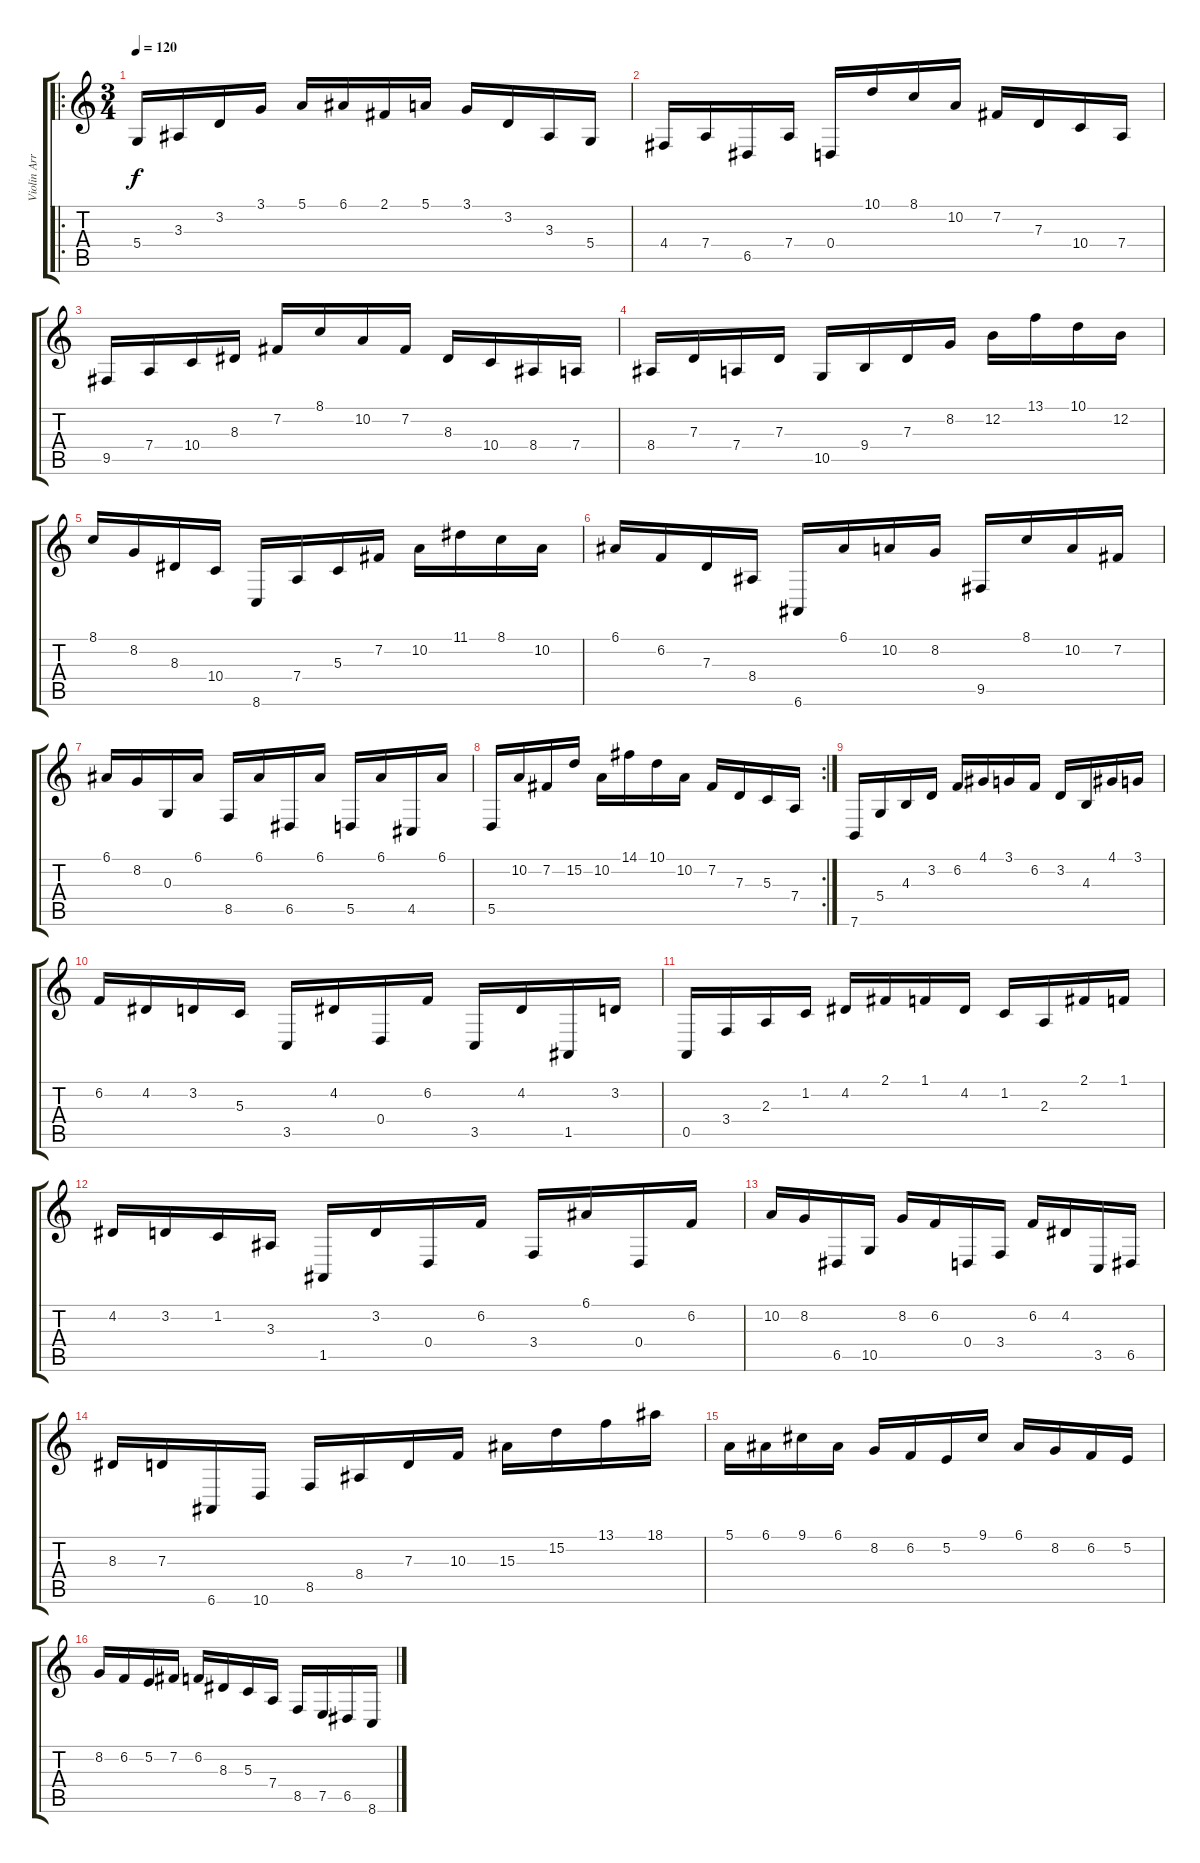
\track ("Violin Arr. For Guitar" "Violin Arr") {instrument violin}
\staff {score tabs}
\tuning (E4 B3 G3 D3 A2 E2) {hide}
\ro
\ts (3 4)
\tempo 120
\clef g2
\ks c
5.4.16{dy f instrument violin} 3.3.16 3.2.16 3.1.16 5.1.16 6.1.16 2.1.16 5.1.16 3.1.16 3.2.16 3.3.16 5.4.16 |
4.4.16 7.4.16 6.5.16 7.4.16 0.4.16 10.1.16 8.1.16 10.2.16 7.2.16 7.3.16 10.4.16 7.4.16 |
9.5.16 7.4.16 10.4.16 8.3.16 7.2.16 8.1.16 10.2.16 7.2.16 8.3.16 10.4.16 8.4.16 7.4.16 |
8.4.16 7.3.16 7.4.16 7.3.16 10.5.16 9.4.16 7.3.16 8.2.16 12.2.16 13.1.16 10.1.16 12.2.16 |
8.1.16 8.2.16 8.3.16 10.4.16 8.6.16 7.4.16 5.3.16 7.2.16 10.2.16 11.1.16 8.1.16 10.2.16 |
6.1.16 6.2.16 7.3.16 8.4.16 6.6.16 6.1.16 10.2.16 8.2.16 9.5.16 8.1.16 10.2.16 7.2.16 |
6.1.16 8.2.16 0.3.16 6.1.16 8.5.16 6.1.16 6.5.16 6.1.16 5.5.16 6.1.16 4.5.16 6.1.16 |
\rc 2
5.5.16 10.2.16 7.2.16 15.2.16 10.2.16 14.1.16 10.1.16 10.2.16 7.2.16 7.3.16 5.3.16 7.4.16 |
7.6.16 5.4.16 4.3.16 3.2.16 6.2.16 4.1.16 3.1.16 6.2.16 3.2.16 4.3.16 4.1.16 3.1.16 |
6.2.16 4.2.16 3.2.16 5.3.16 3.5.16 4.2.16 0.4.16 6.2.16 3.5.16 4.2.16 1.5.16 3.2.16 |
0.5.16 3.4.16 2.3.16 1.2.16 4.2.16 2.1.16 1.1.16 4.2.16 1.2.16 2.3.16 2.1.16 1.1.16 |
4.2.16 3.2.16 1.2.16 3.3.16 1.5.16 3.2.16 0.4.16 6.2.16 3.4.16 6.1.16 0.4.16 6.2.16 |
10.2.16 8.2.16 6.5.16 10.5.16 8.2.16 6.2.16 0.4.16 3.4.16 6.2.16 4.2.16 3.5.16 6.5.16 |
8.3.16 7.3.16 6.6.16 10.6.16 8.5.16 8.4.16 7.3.16 10.3.16 15.3.16 15.2.16 13.1.16 18.1.16 |
5.1.16 6.1.16 9.1.16 6.1.16 8.2.16 6.2.16 5.2.16 9.1.16 6.1.16 8.2.16 6.2.16 5.2.16 |
8.2.16 6.2.16 5.2.16 7.2.16 6.2.16 8.3.16 5.3.16 7.4.16 8.5.16 7.5.16 6.5.16 8.6.16
